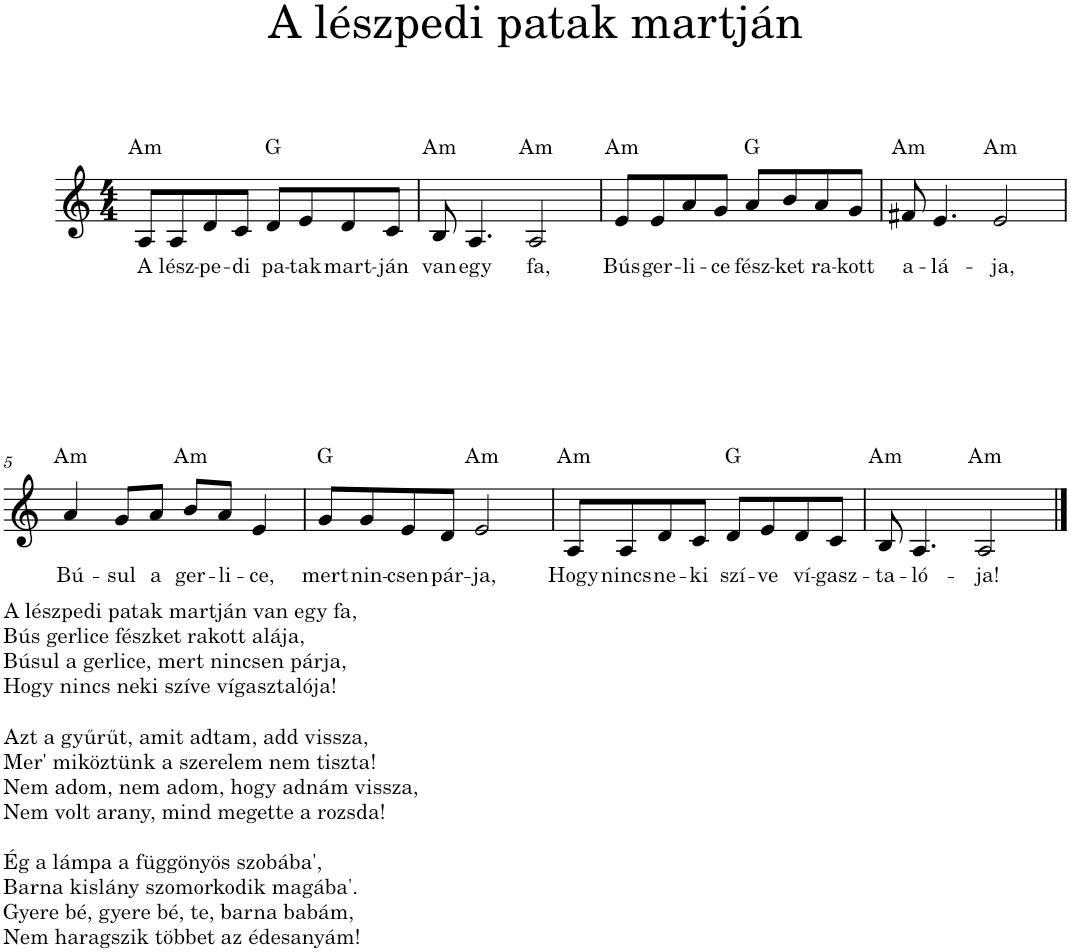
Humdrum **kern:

**kern	**text	**harte
*part1	*part1	*part1
*staff1	*staff1	*
*I"Piano	*	*
*I'Pno.	*	*
*clefG2	*	*
*k[]	*	*
*M4/4	*	*
=1	=1	=1
!	!LO:LY:b	!LO:H:kt=m
8A/L	A	A:min
!	!LO:LY:b	!
8A/	lész-	.
!	!LO:LY:b	!
8d/	-pe-	.
!	!LO:LY:b	!
8c/J	-di	.
!	!LO:LY:b	!
8d/L	pa-	G:maj
!	!LO:LY:b	!
8e/	-tak	.
!	!LO:LY:b	!
8d/	mart-	.
!	!LO:LY:b	!
8c/J	-ján	.
=2	=2	=2
!	!LO:LY:b	!LO:H:kt=m
8B/	van	A:min
!	!LO:LY:b	!
4.A/	egy	.
!	!LO:LY:b	!LO:H:kt=m
2A/	fa,	A:min
=3	=3	=3
!	!LO:LY:b	!LO:H:kt=m
8e/L	Bús	A:min
!	!LO:LY:b	!
8e/	ger-	.
!	!LO:LY:b	!
8a/	-li-	.
!	!LO:LY:b	!
8g/J	-ce	.
!	!LO:LY:b	!
8a/L	fész-	G:maj
!	!LO:LY:b	!
8b/	-ket	.
!	!LO:LY:b	!
8a/	ra-	.
!	!LO:LY:b	!
8g/J	-kott	.
=4	=4	=4
!	!LO:LY:b	!LO:H:kt=m
8f#X/	a-	A:min
!	!LO:LY:b	!
4.e/	-lá-	.
!	!LO:LY:b	!LO:H:kt=m
2e/	-ja,	A:min
!!LO:LB:g=z
=5	=5	=5
!LO:TX:b:t=A lészpedi patak martján van egy fa,	!	!
!LO:TX:b:t=Bús gerlice fészket rakott alája,	!	!
!LO:TX:b:t=Búsul a gerlice, mert nincsen párja,	!	!
!LO:TX:b:t=Hogy nincs neki szíve vígasztalója!	!	!
!LO:TX:b:t=Azt a gyűrűt, amit adtam, add vissza,	!	!
!LO:TX:b:t=Mer' miköztünk a szerelem nem tiszta!	!	!
!LO:TX:b:t=Nem adom, nem adom, hogy adnám vissza,	!	!
!LO:TX:b:t=Nem volt arany, mind megette a rozsda!	!	!
!LO:TX:b:t=Ég a lámpa a függönyös szobába',	!	!
!LO:TX:b:t=Barna kislány szomorkodik magába'.	!	!
!LO:TX:b:t=Gyere bé, gyere bé, te, barna babám,	!	!
!LO:TX:b:t=Nem haragszik többet az édesanyám!	!	!
!	!LO:LY:b	!LO:H:kt=m
4a/	Bú-	A:min
!	!LO:LY:b	!
8g/L	-sul	.
!	!LO:LY:b	!
8a/J	a	.
!	!LO:LY:b	!LO:H:kt=m
8b/L	ger-	A:min
!	!LO:LY:b	!
8a/J	-li-	.
!	!LO:LY:b	!
4e/	-ce,	.
=6	=6	=6
!	!LO:LY:b	!
8g/L	mert	G:maj
!	!LO:LY:b	!
8g/	nin-	.
!	!LO:LY:b	!
8e/	-csen	.
!	!LO:LY:b	!
8d/J	pár-	.
!	!LO:LY:b	!LO:H:kt=m
2e/	-ja,	A:min
=7	=7	=7
!	!LO:LY:b	!LO:H:kt=m
8A/L	Hogy	A:min
!	!LO:LY:b	!
8A/	nincs	.
!	!LO:LY:b	!
8d/	ne-	.
!	!LO:LY:b	!
8c/J	-ki	.
!	!LO:LY:b	!
8d/L	szí-	G:maj
!	!LO:LY:b	!
8e/	-ve	.
!	!LO:LY:b	!
8d/	ví-	.
!	!LO:LY:b	!
8c/J	-gasz-	.
=8	=8	=8
!	!LO:LY:b	!LO:H:kt=m
8B/	-ta-	A:min
!	!LO:LY:b	!
4.A/	-ló-	.
!	!LO:LY:b	!LO:H:kt=m
2A/	-ja!	A:min
==	==	==
*-	*-	*-
